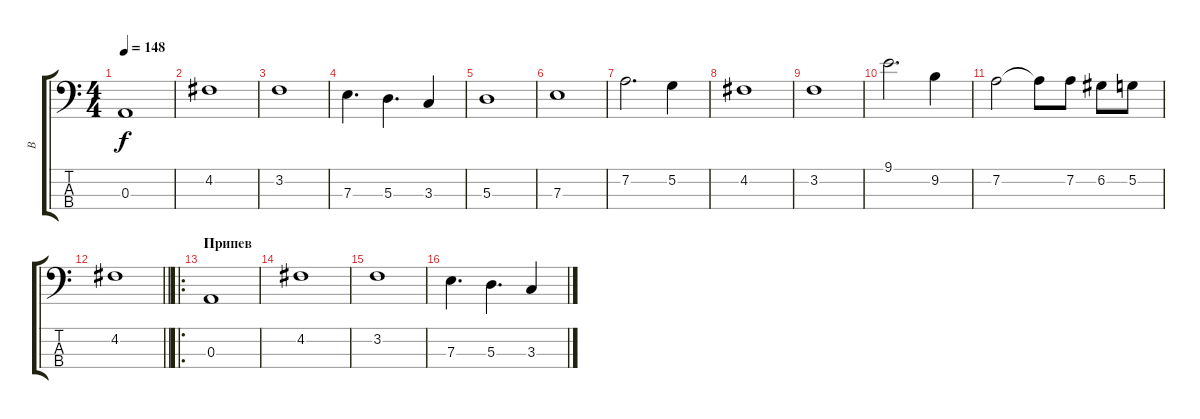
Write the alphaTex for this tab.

\track ("B" "B") {instrument electricbassfinger}
\staff {score tabs}
\tuning (G2 D2 A1 E1) {hide}
\ts (4 4)
\tempo 148
\clef f4
\ks c
0.3.1{dy f} |
4.2.1 |
3.2.1 |
7.3.4{d} 5.3.4{d} 3.3.4 |
5.3.1 |
7.3.1 |
7.2.2{d} 5.2.4 |
4.2.1 |
3.2.1 |
9.1.2{d} 9.2.4 |
7.2.2 7.2{t}.8 7.2.8 6.2.8 5.2.8 |
\barLineRight lightlight
4.2.1 |
\ro
\section ("" "Припев")
0.3.1 |
4.2.1 |
3.2.1 |
7.3.4{d} 5.3.4{d} 3.3.4
